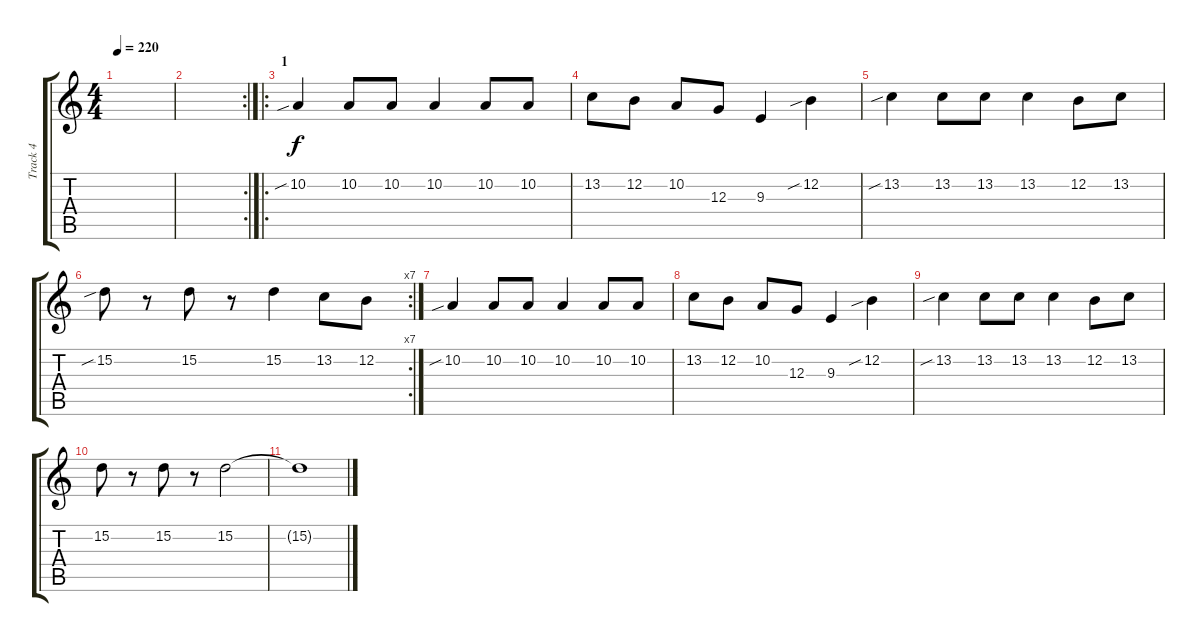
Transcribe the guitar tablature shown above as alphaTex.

\track ("Track 4" "Track 4") {instrument violin}
\staff {score tabs}
\tuning (E4 B3 G3 D3 A2 E2) {hide}
\ts (4 4)
\tempo 220
\clef g2
\ks c
|
\rc 2
|
\ro
\section ("" "1")
10.2{sib}.4 10.2.8 10.2.8 10.2.4 10.2.8 10.2.8 |
13.2.8 12.2.8 10.2.8 12.3.8 9.3.4 12.2{sib}.4 |
13.2{sib}.4 13.2.8 13.2.8 13.2.4 12.2.8 13.2.8 |
\rc 7
15.2{sib}.8 r.8 15.2.8 r.8 15.2.4 13.2.8 12.2.8 |
10.2{sib}.4 10.2.8 10.2.8 10.2.4 10.2.8 10.2.8 |
13.2.8 12.2.8 10.2.8 12.3.8 9.3.4 12.2{sib}.4 |
13.2{sib}.4 13.2.8 13.2.8 13.2.4 12.2.8 13.2.8 |
15.2.8 r.8 15.2.8 r.8 15.2.2 |
15.2{t}.1
